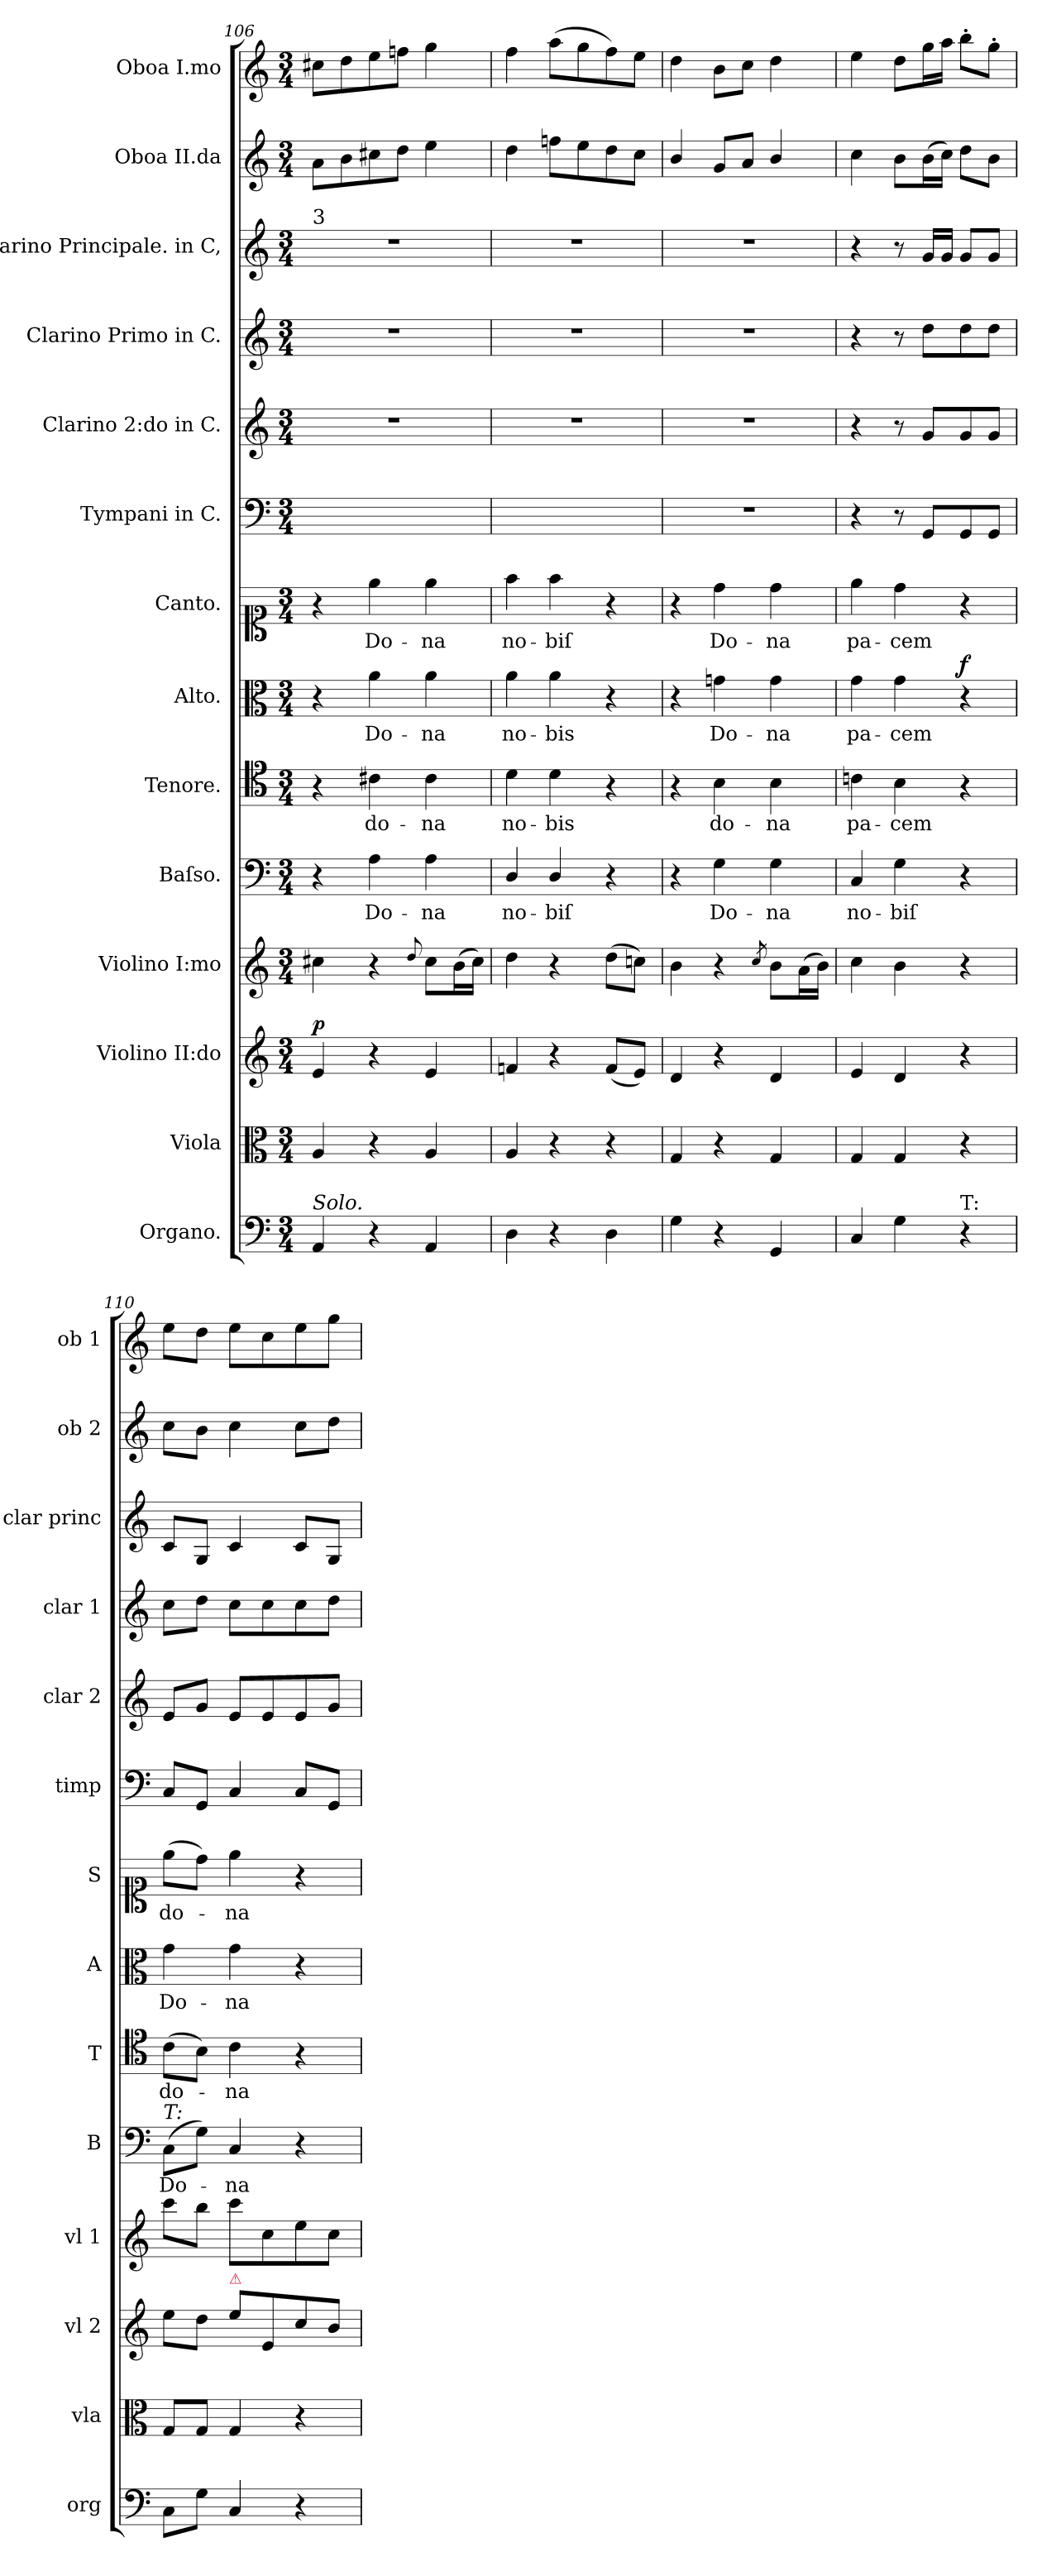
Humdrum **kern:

**kern	**dynam	**kern	**dynam	**kern	**dynam	**kern	**dynam	**kern	**text	**dynam	**kern	**text	**dynam	**kern	**text	**dynam	**kern	**text	**dynam	**kern	**kern	**kern	**kern	**kern	**dynam	**kern	**dynam
*part14	*part14	*part13	*part13	*part12	*part12	*part11	*part11	*part10	*part10	*part10	*part9	*part9	*part9	*part8	*part8	*part8	*part7	*part7	*part7	*part6	*part5	*part4	*part3	*part2	*part2	*part1	*part1
*staff14	*staff14	*staff13	*staff13	*staff12	*staff12	*staff11	*staff11	*staff10	*staff10	*staff10	*staff9	*staff9	*staff9	*staff8	*staff8	*staff8	*staff7	*staff7	*staff7	*staff6	*staff5	*staff4	*staff3	*staff2	*staff2	*staff1	*staff1
*I"Organo.	*	*I"Viola	*	*I"Violino II:do	*	*I"Violino I:mo	*	*I"Baſso.	*	*	*I"Tenore.	*	*	*I"Alto.	*	*	*I"Canto.	*	*	*I"Tympani in C.	*I"Clarino 2:do in C.	*I"Clarino Primo in C.	*I"Clarino Principale. in C,	*I"Oboa II.da	*	*I"Oboa I.mo	*
*I'org	*	*I'vla	*	*I'vl 2	*	*I'vl 1	*	*I'B	*	*	*I'T	*	*	*I'A	*	*	*I'S	*	*	*I'timp	*I'clar 2	*I'clar 1	*I'clar princ	*I'ob 2	*	*I'ob 1	*
*clefF4	*	*clefC3	*	*clefG2	*	*clefG2	*	*clefF4	*	*	*clefC4	*	*	*clefC3	*	*	*clefC1	*	*	*clefF4	*clefG2	*clefG2	*clefG2	*clefG2	*	*clefG2	*
*k[]	*	*k[]	*	*k[]	*	*k[]	*	*k[]	*	*	*k[]	*	*	*k[]	*	*	*k[]	*	*	*k[]	*k[]	*k[]	*k[]	*k[]	*	*k[]	*
*M3/4	*	*M3/4	*	*M3/4	*	*M3/4	*	*M3/4	*	*	*M3/4	*	*	*M3/4	*	*	*M3/4	*	*	*M3/4	*M3/4	*M3/4	*M3/4	*M3/4	*	*M3/4	*
=106	=106	=106	=106	=106	=106	=106	=106	=106	=106	=106	=106	=106	=106	=106	=106	=106	=106	=106	=106	=106	=106	=106	=106	=106	=106	=106	=106
!	!	!	!	!	!	!	!	!	!	!	!	!	!	!	!	!	!	!	!	!	!	!	!LO:TX:a:t=3	!	!	!	!
!LO:TX:a:i:t=Solo.	!	!	!	!	!	!	!	!	!	!	!	!	!	!	!	!	!	!	!	!	!	!	!	!	!	!	!
!	!LO:DY:b	!	!LO:DY:b	!	!LO:DY:a	!	!LO:DY:a	!	!	!	!	!	!LO:DY:a	!	!	!LO:DY:a	!	!	!LO:DY:a	!	!	!	!	!	!LO:DY:a	!	!
4AA/	po.	4A/	p&colon;	4e/	p	4cc#X\	po&colon;	4r	.	.	4r	.	po	4r	.	po	4r	.	po	2.ryy	2.r	2.r	2.r	8a\L	po	8cc#X\L	.
!	!	!	!	!	!	!	!	!	!	!	!	!	!	!	!	!	!	!	!	!	!	!	!	!	!	!	!LO:DY:b
.	.	.	.	.	.	.	.	.	.	.	.	.	.	.	.	.	.	.	.	.	.	.	.	8b\	.	8dd\	po.
!	!	!	!	!	!	!	!	!	!	!LO:DY:a	!	!	!	!	!	!	!	!	!	!	!	!	!	!	!	!	!
4r	.	4r	.	4r	.	4r	.	4A\	Do-	po	4c#X\	do-	.	4a\	Do-	.	4ee\	Do-	.	.	.	.	.	8cc#X\	.	8ee\	.
.	.	.	.	.	.	.	.	.	.	.	.	.	.	.	.	.	.	.	.	.	.	.	.	8dd\J	.	8ffn\J	.
.	.	.	.	.	.	8qqdd/	.	.	.	.	.	.	.	.	.	.	.	.	.	.	.	.	.	.	.	.	.
4AA/	.	4A/	.	4e/	.	8cc#\L	.	4A\	-na	.	4c#\	-na	.	4a\	-na	.	4ee\	-na	.	.	.	.	.	4ee\	.	4gg\	.
.	.	.	.	.	.	(16b\L	.	.	.	.	.	.	.	.	.	.	.	.	.	.	.	.	.	.	.	.	.
.	.	.	.	.	.	16cc#\JJ)	.	.	.	.	.	.	.	.	.	.	.	.	.	.	.	.	.	.	.	.	.
=107	=107	=107	=107	=107	=107	=107	=107	=107	=107	=107	=107	=107	=107	=107	=107	=107	=107	=107	=107	=107	=107	=107	=107	=107	=107	=107	=107
4D\	.	4A/	.	4fn/	.	4dd\	.	4D/	no-	.	4d\	no-	.	4a\	no-	.	4ff\	no-	.	2.ryy	2.r	2.r	2.r	4dd\	.	4ff\	.
4r	.	4r	.	4r	.	4r	.	4D/	-biſ	.	4d\	-bis	.	4a\	-bis	.	4ff\	-biſ	.	.	.	.	.	8ffn\L	.	(8aa\L	.
.	.	.	.	.	.	.	.	.	.	.	.	.	.	.	.	.	.	.	.	.	.	.	.	8ee\	.	8gg\	.
4D\	.	4r	.	(8f/L	.	(8dd\L	.	4r	.	.	4r	.	.	4r	.	.	4r	.	.	.	.	.	.	8dd\	.	8ff\)	.
.	.	.	.	8e/J)	.	8ccn\J)	.	.	.	.	.	.	.	.	.	.	.	.	.	.	.	.	.	8cc\J	.	8ee\J	.
=108	=108	=108	=108	=108	=108	=108	=108	=108	=108	=108	=108	=108	=108	=108	=108	=108	=108	=108	=108	=108	=108	=108	=108	=108	=108	=108	=108
4G\	.	4G/	.	4d/	.	4b\	.	4r	.	.	4r	.	.	4r	.	.	4r	.	.	2.r	2.r	2.r	2.r	4b/	.	4dd\	.
4r	.	4r	.	4r	.	4r	.	4G\	Do-	.	4B\	do-	.	4gn\	Do-	.	4dd\	Do-	.	.	.	.	.	8g/L	.	8b\L	.
.	.	.	.	.	.	.	.	.	.	.	.	.	.	.	.	.	.	.	.	.	.	.	.	8a/J	.	8cc\J	.
.	.	.	.	.	.	8qcc/	.	.	.	.	.	.	.	.	.	.	.	.	.	.	.	.	.	.	.	.	.
4GG/	.	4G/	.	4d/	.	8b\L	.	4G\	-na	.	4B\	-na	.	4g\	-na	.	4dd\	-na	.	.	.	.	.	4b/	.	4dd\	.
.	.	.	.	.	.	(16a\L	.	.	.	.	.	.	.	.	.	.	.	.	.	.	.	.	.	.	.	.	.
.	.	.	.	.	.	16b\JJ)	.	.	.	.	.	.	.	.	.	.	.	.	.	.	.	.	.	.	.	.	.
=109	=109	=109	=109	=109	=109	=109	=109	=109	=109	=109	=109	=109	=109	=109	=109	=109	=109	=109	=109	=109	=109	=109	=109	=109	=109	=109	=109
4C/	.	4G/	.	4e/	.	4cc\	.	4C/	no-	.	4cn\	pa-	.	4g\	pa-	.	4ee\	pa-	.	4r	4r	4r	4r	4cc\	.	4ee\	.
4G\	.	4G/	.	4d/	.	4b\	.	4G\	-biſ	.	4B\	-cem	.	4g\	-cem	.	4dd\	-cem	.	8r	8r	8r	8r	8b\L	.	8dd\L	.
.	.	.	.	.	.	.	.	.	.	.	.	.	.	.	.	.	.	.	.	8GG/L	8g/L	8dd\L	16g/LL	(16b\L	.	16gg\L	.
.	.	.	.	.	.	.	.	.	.	.	.	.	.	.	.	.	.	.	.	.	.	.	16g/JJ	16cc\JJ)	.	16aa\JJ	.
!LO:TX:a:t=T&colon;	!	!	!	!	!	!	!	!	!	!	!	!	!	!	!	!	!	!	!	!	!	!	!	!	!	!	!
!	!LO:DY:b	!	!	!	!	!	!	!	!	!	!	!	!	!	!	!LO:DY:a	!	!	!	!	!	!	!	!	!	!	!
4r	fo&colon;	4r	.	4r	.	4r	.	4r	.	.	4r	.	.	4r	.	f	4r	.	.	8GG/	8g/	8dd\	8g/L	8dd\L	.	8bb'\L	.
.	.	.	.	.	.	.	.	.	.	.	.	.	.	.	.	.	.	.	.	8GG/J	8g/J	8dd\J	8g/J	8b\J	.	8gg'\J	.
=110	=110	=110	=110	=110	=110	=110	=110	=110	=110	=110	=110	=110	=110	=110	=110	=110	=110	=110	=110	=110	=110	=110	=110	=110	=110	=110	=110
!	!	!	!	!	!	!	!	!LO:TX:a:i:t=T&colon;	!	!	!	!	!	!	!	!	!	!	!	!	!	!	!	!	!	!	!
!	!	!	!LO:DY:b	!	!LO:DY:a	!	!LO:DY:a	!	!	!LO:DY:a	!	!	!LO:DY:a	!	!	!	!	!	!LO:DY:a	!	!	!	!	!	!LO:DY:a	!	!LO:DY:b
8C\L	.	8G/L	fo	8ee\L	fo&colon;	8ccc\L	fo&colon;	(8C\L	Do-	fr	(8c\L	do-	fr'	4g\	Do-	.	(8ee\L	do-	fr	8C/L	8e/L	8cc\L	8c/L	8cc\L	for	8ee\L	fr
8G\J	.	8G/J	.	8dd\J	.	8bb\J	.	8G\J)	.	.	8B\J)	.	.	.	.	.	8dd\J)	.	.	8GG/J	8g/J	8dd\J	8G/J	8b\J	.	8dd\J	.
!	!	!	!	!LO:TX:a:color=crimson:t=⚠	!	!	!	!	!	!	!	!	!	!	!	!	!	!	!	!	!	!	!	!	!	!	!
!	!	!	!	!	!LO:DY:a	!	!LO:DY:b	!	!	!	!	!	!	!	!	!	!	!	!	!	!	!	!	!	!	!	!
4C/	.	4G/	.	8ee\L	p&colon;	8ccc\L	po&colon;	4C/	-na	.	4c\	-na	.	4g\	-na	.	4ee\	-na	.	4C/	8e/L	8cc\L	4c/	4cc\	.	8ee\L	.
!	!	!	!	!	!	!	!	!	!	!	!	!	!	!	!	!	!	!	!	!	!	!	!	!	!	!	!LO:DY:b
.	.	.	.	8e/	.	8cc\	.	.	.	.	.	.	.	.	.	.	.	.	.	.	8e/	8cc\	.	.	.	8cc\	p&colon;
4r	.	4r	.	8cc/	.	8ee\	.	4r	.	.	4r	.	.	4r	.	.	4r	.	.	8C/L	8e/	8cc\	8c/L	8cc\L	.	8ee\	.
.	.	.	.	8b/J	.	8cc\J	.	.	.	.	.	.	.	.	.	.	.	.	.	8GG/J	8g/J	8dd\J	8G/J	8dd\J	.	8gg\J	.
=	=	=	=	=	=	=	=	=	=	=	=	=	=	=	=	=	=	=	=	=	=	=	=	=	=	=	=
*-	*-	*-	*-	*-	*-	*-	*-	*-	*-	*-	*-	*-	*-	*-	*-	*-	*-	*-	*-	*-	*-	*-	*-	*-	*-	*-	*-
